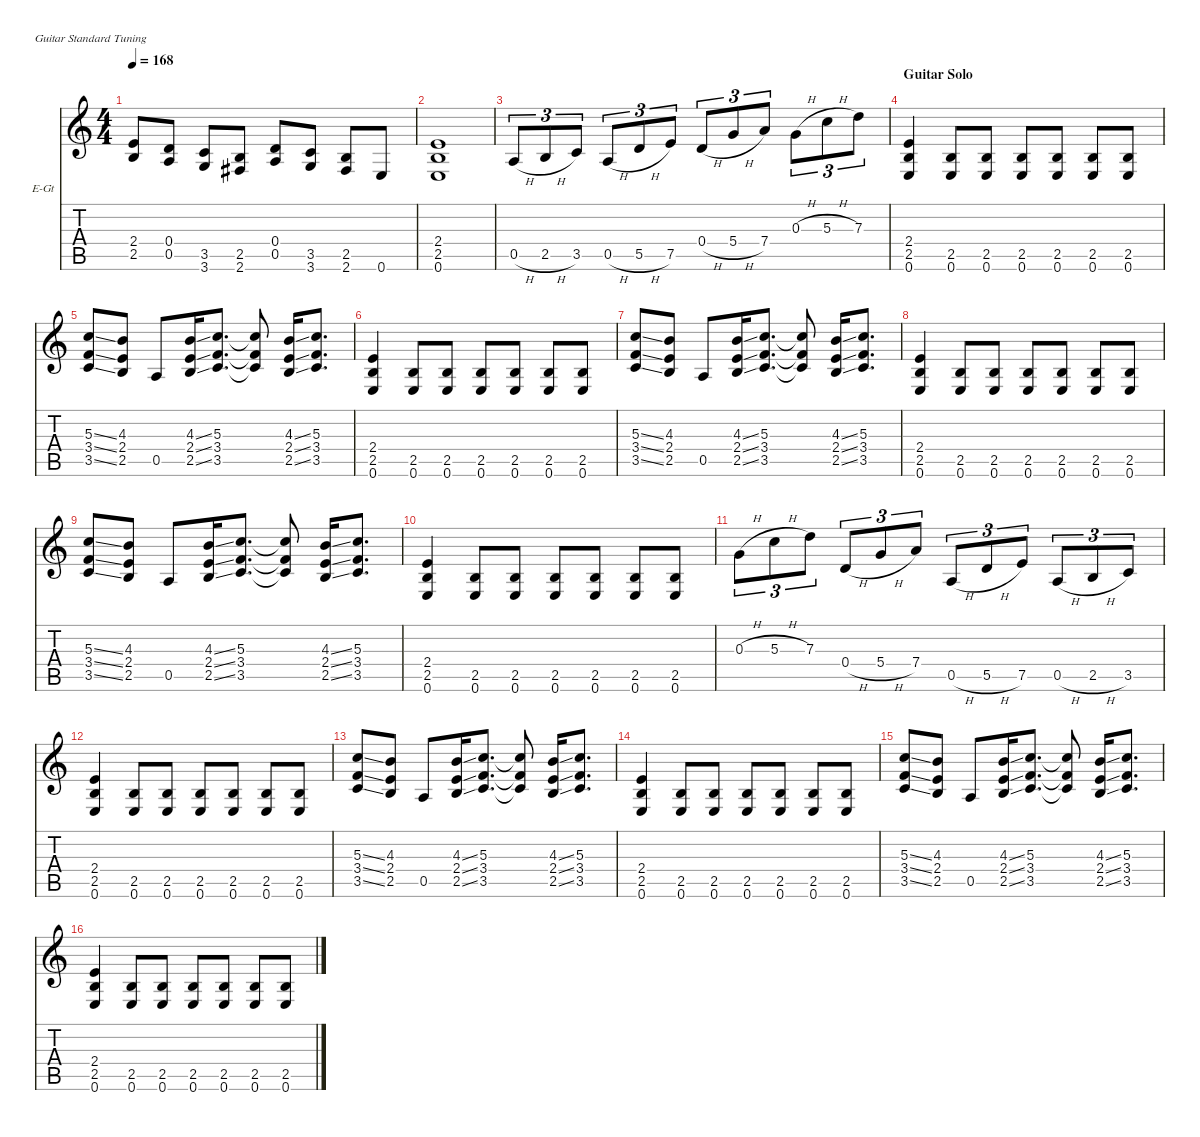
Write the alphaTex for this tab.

\hideDynamics
\bracketExtendMode nobrackets
\firstSystemTrackNameOrientation horizontal
\otherSystemsTrackNameOrientation horizontal
\track ("Guitar III" "E-Gt") {instrument distortionguitar}
\staff {score tabs}
\tuning (E4 B3 G3 D3 A2 E2)
\ts (4 4)
\tempo 168
\clef g2
\ks c
(2.4 2.5).8{dy f beam Up} (0.4 0.5).8{beam Up} (3.5 3.6).8{beam Up} (2.5 2.6{acc #}).8{beam Up} (0.4 0.5).8{beam Up} (3.5 3.6).8{beam Up} (2.5 2.6{acc #}).8{beam Up} 0.6.8{beam Up} |
(2.4 2.5 0.6).1{beam Up} |
0.5{h}.8{tu (3 2) beam Up} 2.5{h}.8{tu (3 2) beam Up} 3.5.8{tu (3 2) beam Up} 0.5{h}.8{tu (3 2) beam Up} 5.5{h}.8{tu (3 2) beam Up} 7.5.8{tu (3 2) beam Up} 0.4{h}.8{tu (3 2) beam Up} 5.4{h}.8{tu (3 2) beam Up} 7.4.8{tu (3 2) beam Up} 0.3{h}.8{tu (3 2) beam Down} 5.3{h}.8{tu (3 2) beam Down} 7.3.8{tu (3 2) beam Down} |
\section ("" "Guitar Solo")
(2.4 2.5 0.6).4{beam Up} (2.5 0.6).8{beam Up} (2.5 0.6).8{beam Up} (2.5 0.6).8{beam Up} (2.5 0.6).8{beam Up} (2.5 0.6).8{beam Up} (2.5 0.6).8{beam Up} |
(5.3{ss} 3.4{ss} 3.5{ss}).8{beam Up} (4.3 2.4 2.5).8{beam Up} 0.5.8{beam Up} (4.3{ss} 2.4{ss} 2.5{ss}).16{beam Up} (5.3 3.4 3.5).8{d beam Up} (5.3{t} 3.4{t} 3.5{t}).8{beam Up} (4.3{ss} 2.4{ss} 2.5{ss}).16{beam Up} (5.3 3.4 3.5).8{d beam Up} |
(2.4 2.5 0.6).4{beam Up} (2.5 0.6).8{beam Up} (2.5 0.6).8{beam Up} (2.5 0.6).8{beam Up} (2.5 0.6).8{beam Up} (2.5 0.6).8{beam Up} (2.5 0.6).8{beam Up} |
(5.3{ss} 3.4{ss} 3.5{ss}).8{beam Up} (4.3 2.4 2.5).8{beam Up} 0.5.8{beam Up} (4.3{ss} 2.4{ss} 2.5{ss}).16{beam Up} (5.3 3.4 3.5).8{d beam Up} (5.3{t} 3.4{t} 3.5{t}).8{beam Up} (4.3{ss} 2.4{ss} 2.5{ss}).16{beam Up} (5.3 3.4 3.5).8{d beam Up} |
(2.4 2.5 0.6).4{beam Up} (2.5 0.6).8{beam Up} (2.5 0.6).8{beam Up} (2.5 0.6).8{beam Up} (2.5 0.6).8{beam Up} (2.5 0.6).8{beam Up} (2.5 0.6).8{beam Up} |
(5.3{ss} 3.4{ss} 3.5{ss}).8{beam Up} (4.3 2.4 2.5).8{beam Up} 0.5.8{beam Up} (4.3{ss} 2.4{ss} 2.5{ss}).16{beam Up} (5.3 3.4 3.5).8{d beam Up} (5.3{t} 3.4{t} 3.5{t}).8{beam Up} (4.3{ss} 2.4{ss} 2.5{ss}).16{beam Up} (5.3 3.4 3.5).8{d beam Up} |
(2.4 2.5 0.6).4{beam Up} (2.5 0.6).8{beam Up} (2.5 0.6).8{beam Up} (2.5 0.6).8{beam Up} (2.5 0.6).8{beam Up} (2.5 0.6).8{beam Up} (2.5 0.6).8{beam Up} |
0.3{h}.8{tu (3 2) beam Down} 5.3{h}.8{tu (3 2) beam Down} 7.3.8{tu (3 2) beam Down} 0.4{h}.8{tu (3 2) beam Up} 5.4{h}.8{tu (3 2) beam Up} 7.4.8{tu (3 2) beam Up} 0.5{h}.8{tu (3 2) beam Up} 5.5{h}.8{tu (3 2) beam Up} 7.5.8{tu (3 2) beam Up} 0.5{h}.8{tu (3 2) beam Up} 2.5{h}.8{tu (3 2) beam Up} 3.5.8{tu (3 2) beam Up} |
(2.4 2.5 0.6).4{beam Up} (2.5 0.6).8{beam Up} (2.5 0.6).8{beam Up} (2.5 0.6).8{beam Up} (2.5 0.6).8{beam Up} (2.5 0.6).8{beam Up} (2.5 0.6).8{beam Up} |
(5.3{ss} 3.4{ss} 3.5{ss}).8{beam Up} (4.3 2.4 2.5).8{beam Up} 0.5.8{beam Up} (4.3{ss} 2.4{ss} 2.5{ss}).16{beam Up} (5.3 3.4 3.5).8{d beam Up} (5.3{t} 3.4{t} 3.5{t}).8{beam Up} (4.3{ss} 2.4{ss} 2.5{ss}).16{beam Up} (5.3 3.4 3.5).8{d beam Up} |
(2.4 2.5 0.6).4{beam Up} (2.5 0.6).8{beam Up} (2.5 0.6).8{beam Up} (2.5 0.6).8{beam Up} (2.5 0.6).8{beam Up} (2.5 0.6).8{beam Up} (2.5 0.6).8{beam Up} |
(5.3{ss} 3.4{ss} 3.5{ss}).8{beam Up} (4.3 2.4 2.5).8{beam Up} 0.5.8{beam Up} (4.3{ss} 2.4{ss} 2.5{ss}).16{beam Up} (5.3 3.4 3.5).8{d beam Up} (5.3{t} 3.4{t} 3.5{t}).8{beam Up} (4.3{ss} 2.4{ss} 2.5{ss}).16{beam Up} (5.3 3.4 3.5).8{d beam Up} |
(2.4 2.5 0.6).4{beam Up} (2.5 0.6).8{beam Up} (2.5 0.6).8{beam Up} (2.5 0.6).8{beam Up} (2.5 0.6).8{beam Up} (2.5 0.6).8{beam Up} (2.5 0.6).8{beam Up}
